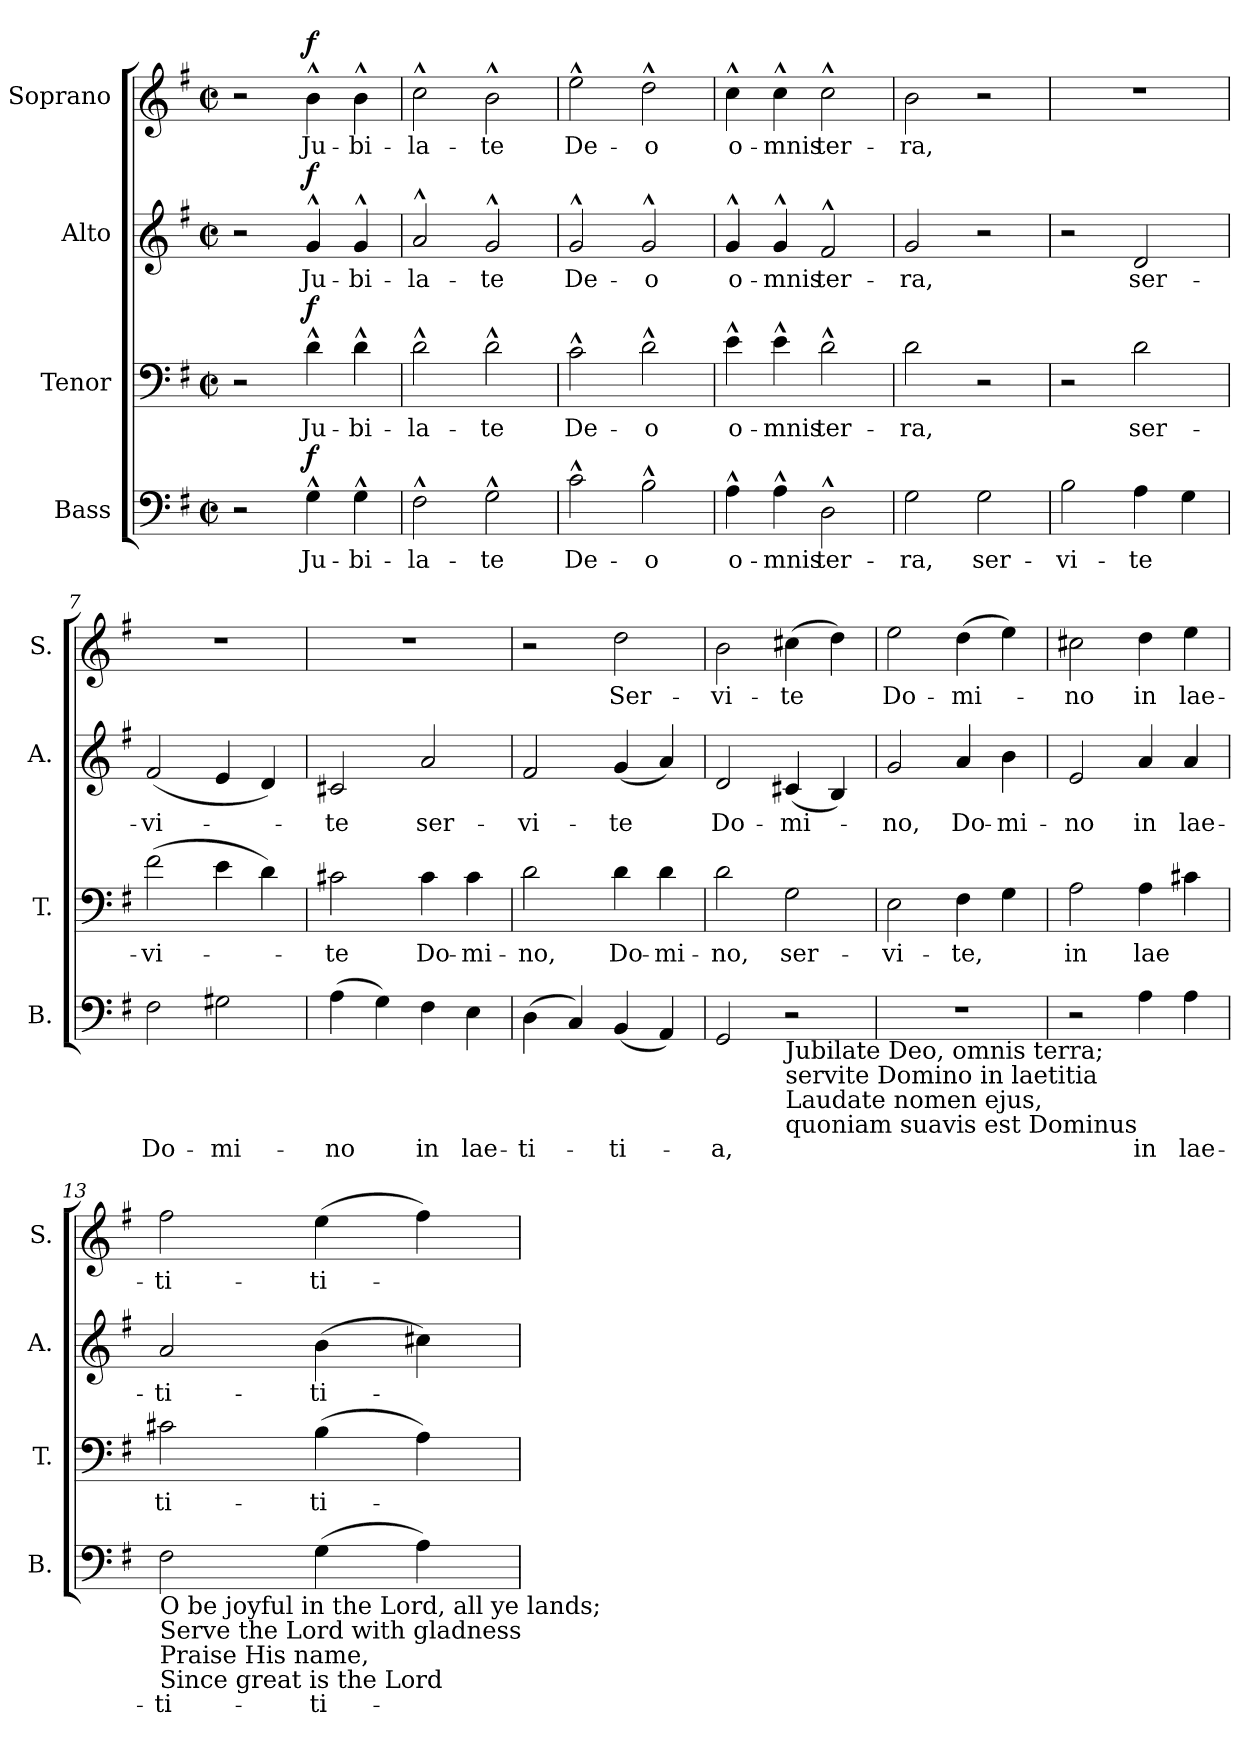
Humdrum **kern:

**kern	**text	**dynam	**kern	**text	**dynam	**kern	**text	**dynam	**kern	**text	**dynam
*part4	*part4	*part4	*part3	*part3	*part3	*part2	*part2	*part2	*part1	*part1	*part1
*staff4	*staff4	*staff4	*staff3	*staff3	*staff3	*staff2	*staff2	*staff2	*staff1	*staff1	*staff1
*I"Bass	*	*	*I"Tenor	*	*	*I"Alto	*	*	*I"Soprano	*	*
*I'B.	*	*	*I'T.	*	*	*I'A.	*	*	*I'S.	*	*
*clefF4	*	*	*clefF4	*	*	*clefG2	*	*	*clefG2	*	*
*k[f#]	*	*	*k[f#]	*	*	*k[f#]	*	*	*k[f#]	*	*
*M2/2	*	*	*M2/2	*	*	*M2/2	*	*	*M2/2	*	*
*met(c|)	*	*	*met(c|)	*	*	*met(c|)	*	*	*met(c|)	*	*
*MM220	*	*	*MM220	*	*	*MM220	*	*	*MM220	*	*
=1	=1	=1	=1	=1	=1	=1	=1	=1	=1	=1	=1
2r	.	.	2r	.	.	2r	.	.	2r	.	.
!	!LO:LY:b	!LO:DY:b	!	!LO:LY:b	!LO:DY:b	!	!LO:LY:b	!LO:DY:b	!	!LO:LY:b	!LO:DY:b
4G^^\	Ju-	f	4d^^\	Ju-	f	4g^^/	Ju-	f	4b^^\	Ju-	f
!	!LO:LY:b	!	!	!LO:LY:b	!	!	!LO:LY:b	!	!	!LO:LY:b	!
4G^^\	-bi-	.	4d^^\	-bi-	.	4g^^/	-bi-	.	4b^^\	-bi-	.
=2	=2	=2	=2	=2	=2	=2	=2	=2	=2	=2	=2
!	!LO:LY:b	!	!	!LO:LY:b	!	!	!LO:LY:b	!	!	!LO:LY:b	!
2F#^^\	-la-	.	2d^^\	-la-	.	2a^^/	-la-	.	2cc^^\	-la-	.
!	!LO:LY:b	!	!	!LO:LY:b	!	!	!LO:LY:b	!	!	!LO:LY:b	!
2G^^\	-te	.	2d^^\	-te	.	2g^^/	-te	.	2b^^\	-te	.
=3	=3	=3	=3	=3	=3	=3	=3	=3	=3	=3	=3
!	!LO:LY:b	!	!	!LO:LY:b	!	!	!LO:LY:b	!	!	!LO:LY:b	!
2c^^\	De-	.	2c^^\	De-	.	2g^^/	De-	.	2ee^^\	De-	.
!	!LO:LY:b	!	!	!LO:LY:b	!	!	!LO:LY:b	!	!	!LO:LY:b	!
2B^^\	-o	.	2d^^\	-o	.	2g^^/	-o	.	2dd^^\	-o	.
=4	=4	=4	=4	=4	=4	=4	=4	=4	=4	=4	=4
!	!LO:LY:b	!	!	!LO:LY:b	!	!	!LO:LY:b	!	!	!LO:LY:b	!
4A^^\	o-	.	4e^^\	o-	.	4g^^/	o-	.	4cc^^\	o-	.
!	!LO:LY:b	!	!	!LO:LY:b	!	!	!LO:LY:b	!	!	!LO:LY:b	!
4A^^\	-mnis	.	4e^^\	-mnis	.	4g^^/	-mnis	.	4cc^^\	-mnis	.
!	!LO:LY:b	!	!	!LO:LY:b	!	!	!LO:LY:b	!	!	!LO:LY:b	!
2D^^\	ter-	.	2d^^\	ter-	.	2f#^^/	ter-	.	2cc^^\	ter-	.
=5	=5	=5	=5	=5	=5	=5	=5	=5	=5	=5	=5
!	!LO:LY:b	!	!	!LO:LY:b	!	!	!LO:LY:b	!	!	!LO:LY:b	!
2G\	-ra,	.	2d\	-ra,	.	2g/	-ra,	.	2b\	-ra,	.
!	!LO:LY:b	!	!	!	!	!	!	!	!	!	!
2G\	ser-	.	2r	.	.	2r	.	.	2r	.	.
=6	=6	=6	=6	=6	=6	=6	=6	=6	=6	=6	=6
!	!LO:LY:b	!	!	!	!	!	!	!	!	!	!
2B\	-vi-	.	2r	.	.	2r	.	.	1r	.	.
!	!LO:LY:b	!	!	!LO:LY:b	!	!	!LO:LY:b	!	!	!	!
4A\	-te	.	2d\	ser-	.	2d/	ser-	.	.	.	.
4G\	.	.	.	.	.	.	.	.	.	.	.
=7	=7	=7	=7	=7	=7	=7	=7	=7	=7	=7	=7
!	!LO:LY:b	!	!	!LO:LY:b	!	!	!LO:LY:b	!	!	!	!
2F#\	Do-	.	(>2f#\	-vi-	.	(<2f#/	-vi-	.	1r	.	.
!	!LO:LY:b	!	!	!	!	!	!	!	!	!	!
2G#X\	-mi-	.	4e\	.	.	4e/	.	.	.	.	.
.	.	.	4d\)	.	.	4d/)	.	.	.	.	.
=8	=8	=8	=8	=8	=8	=8	=8	=8	=8	=8	=8
!	!LO:LY:b	!	!	!LO:LY:b	!	!	!LO:LY:b	!	!	!	!
(>4A\	-no	.	2c#X\	-te	.	2c#X/	-te	.	1r	.	.
4G\)	.	.	.	.	.	.	.	.	.	.	.
!	!LO:LY:b	!	!	!LO:LY:b	!	!	!LO:LY:b	!	!	!	!
4F#\	in	.	4c#\	Do-	.	2a/	ser-	.	.	.	.
!	!LO:LY:b	!	!	!LO:LY:b	!	!	!	!	!	!	!
4E\	lae-	.	4c#\	-mi-	.	.	.	.	.	.	.
!!LO:LB:g=z
=9	=9	=9	=9	=9	=9	=9	=9	=9	=9	=9	=9
!	!LO:LY:b	!	!	!LO:LY:b	!	!	!LO:LY:b	!	!	!	!
(>4D\	-ti-	.	2d\	-no,	.	2f#/	-vi-	.	2r	.	.
4C/)	.	.	.	.	.	.	.	.	.	.	.
!	!LO:LY:b	!	!	!LO:LY:b	!	!	!LO:LY:b	!	!	!LO:LY:b	!
(<4BB/	-ti-	.	4d\	Do-	.	(<4g/	-te	.	2dd\	Ser-	.
!	!	!	!	!LO:LY:b	!	!	!	!	!	!	!
4AA/)	.	.	4d\	-mi-	.	4a/)	.	.	.	.	.
=10	=10	=10	=10	=10	=10	=10	=10	=10	=10	=10	=10
!	!LO:LY:b	!	!	!LO:LY:b	!	!	!LO:LY:b	!	!	!LO:LY:b	!
2GG/	-a,	.	2d\	-no,	.	2d/	Do-	.	2b\	-vi-	.
!LO:TX:b:t=Jubilate Deo, omnis terra;	!	!	!	!	!	!	!	!	!	!	!
!LO:TX:b:t=servite Domino in laetitia	!	!	!	!	!	!	!	!	!	!	!
!LO:TX:b:t=Laudate nomen ejus,	!	!	!	!	!	!	!	!	!	!	!
!LO:TX:b:t=quoniam suavis est Dominus	!	!	!	!	!	!	!	!	!	!	!
!	!	!	!	!LO:LY:b	!	!	!LO:LY:b	!	!	!LO:LY:b	!
2r	.	.	2G\	ser-	.	(<4c#X/	-mi-	.	(>4cc#X\	-te	.
.	.	.	.	.	.	4B/)	.	.	4dd\)	.	.
=11	=11	=11	=11	=11	=11	=11	=11	=11	=11	=11	=11
!	!	!	!	!LO:LY:b	!	!	!LO:LY:b	!	!	!LO:LY:b	!
1r	.	.	2E\	-vi-	.	2g/	-no,	.	2ee\	Do-	.
!	!	!	!	!LO:LY:b	!	!	!LO:LY:b	!	!	!LO:LY:b	!
.	.	.	4F#\	-te,	.	4a/	Do-	.	(>4dd\	-mi-	.
!	!	!	!	!	!	!	!LO:LY:b	!	!	!	!
.	.	.	4G\	.	.	4b\	-mi-	.	4ee\)	.	.
=12	=12	=12	=12	=12	=12	=12	=12	=12	=12	=12	=12
!	!	!	!	!LO:LY:b	!	!	!LO:LY:b	!	!	!LO:LY:b	!
2r	.	.	2A\	in	.	2e/	-no	.	2cc#X\	-no	.
!	!LO:LY:b	!	!	!LO:LY:b	!	!	!LO:LY:b	!	!	!LO:LY:b	!
4A\	in	.	4A\	lae	.	4a/	in	.	4dd\	in	.
!	!LO:LY:b	!	!	!	!	!	!LO:LY:b	!	!	!LO:LY:b	!
4A\	lae-	.	4c#X\	.	.	4a/	lae-	.	4ee\	lae-	.
=13	=13	=13	=13	=13	=13	=13	=13	=13	=13	=13	=13
!LO:TX:b:t=O be joyful in the Lord, all ye lands;	!	!	!	!	!	!	!	!	!	!	!
!LO:TX:b:t=Serve the Lord with gladness	!	!	!	!	!	!	!	!	!	!	!
!LO:TX:b:t=Praise His name,	!	!	!	!	!	!	!	!	!	!	!
!LO:TX:b:t=Since great is the Lord	!	!	!	!	!	!	!	!	!	!	!
!	!LO:LY:b	!	!	!LO:LY:b	!	!	!LO:LY:b	!	!	!LO:LY:b	!
2F#\	-ti-	.	2c#X\	-ti-	.	2a/	-ti-	.	2ff#\	-ti-	.
!	!LO:LY:b	!	!	!LO:LY:b	!	!	!LO:LY:b	!	!	!LO:LY:b	!
(>4G\	-ti-	.	(>4B\	-ti-	.	(>4b\	-ti-	.	(>4ee\	-ti-	.
4A\)	.	.	4A\)	.	.	4cc#X\)	.	.	4ff#\)	.	.
=	=	=	=	=	=	=	=	=	=	=	=
*-	*-	*-	*-	*-	*-	*-	*-	*-	*-	*-	*-
